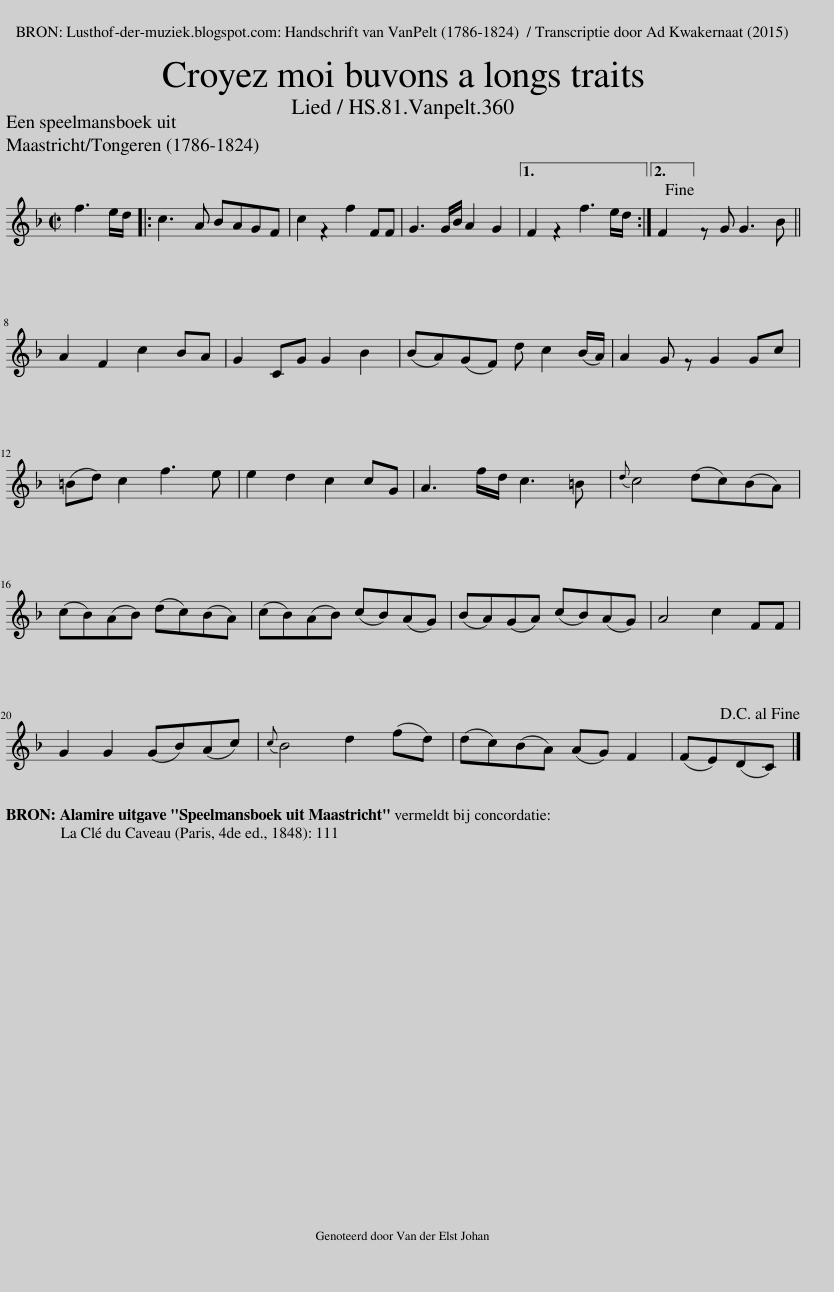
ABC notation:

X:1
L:1/8
Q:1/4=100
M:2/2
I:linebreak $
K:F
V:1 treble
V:1
 f3 e/d/ |: c3 A BAGF | c2 z2 f2 FF | G3 G/B/ A2 G2 |1 F2 z2 f3 e/d/ :|2 %5
 F2!fine! || z G G3 B ||$ A2 F2 c2 BA | G2 CG G2 B2 | (BA)(GF) d c2 (B/A/) | %10
 A2 G z G2 Gc |$ (=Bd) c2 f3 e | e2 d2 c2 cG | A3 f/d/ c3 =B |{d} c4 (dc)(BA) |$ %15
 (cB)(AB) (dc)(BA) | (cB)(AB) (cB)(AG) | (BA)(GA) (cB)(AG) | A4 c2 FF |$ G2 G2 (GB)(Ac) | %20
{c} B4 d2 (fd) | (dc)(BA) (AG) F2 | (FE)(DC)!D.C.! |] %23
